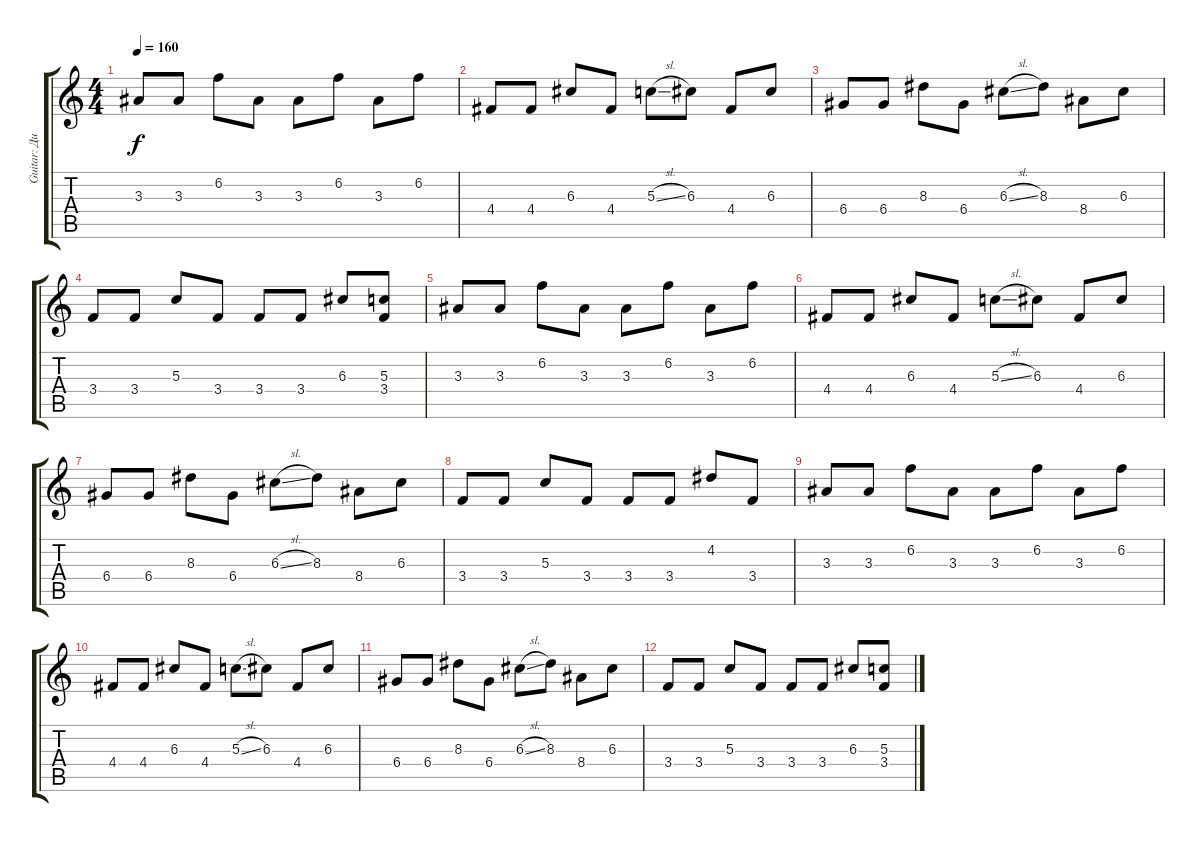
\track ("Guitar: Дима" "Guitar: Ди") {instrument overdrivenguitar}
\staff {score tabs}
\tuning (E4 B3 G3 D3 A2 E2) {hide}
\ts (4 4)
\tempo 160
\clef g2
\ks c
3.3.8{dy f volume 8} 3.3.8 6.2.8 3.3.8 3.3.8 6.2.8 3.3.8 6.2.8 |
4.4.8 4.4.8 6.3.8 4.4.8 5.3{sl}.8 6.3.8 4.4.8 6.3.8 |
6.4.8 6.4.8 8.3.8 6.4.8 6.3{sl}.8 8.3.8 8.4.8 6.3.8 |
3.4.8 3.4.8 5.3.8 3.4.8 3.4.8 3.4.8 6.3.8 (5.3 3.4).8 |
3.3.8{volume 4} 3.3.8 6.2.8 3.3.8 3.3.8 6.2.8 3.3.8 6.2.8 |
4.4.8 4.4.8 6.3.8 4.4.8 5.3{sl}.8 6.3.8 4.4.8 6.3.8 |
6.4.8 6.4.8 8.3.8 6.4.8 6.3{sl}.8 8.3.8 8.4.8 6.3.8 |
3.4.8 3.4.8 5.3.8 3.4.8 3.4.8 3.4.8 4.2.8 3.4.8 |
3.3.8{volume 0} 3.3.8 6.2.8 3.3.8 3.3.8 6.2.8 3.3.8 6.2.8 |
4.4.8 4.4.8 6.3.8 4.4.8 5.3{sl}.8 6.3.8 4.4.8 6.3.8 |
6.4.8 6.4.8 8.3.8 6.4.8 6.3{sl}.8 8.3.8 8.4.8 6.3.8 |
3.4.8 3.4.8 5.3.8 3.4.8 3.4.8 3.4.8 6.3.8 (5.3 3.4).8
